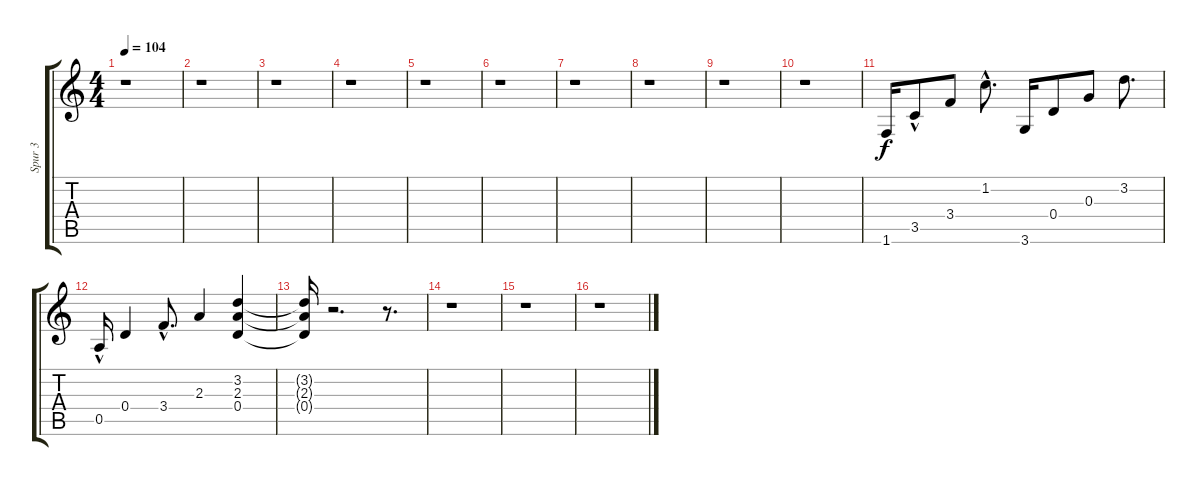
\track ("Spur 3" "Spur 3") {instrument overdrivenguitar}
\staff {score tabs}
\tuning (E4 B3 G3 D3 A2 E2) {hide}
\ts (4 4)
\tempo 104
\clef g2
\ks c
r.1{dy f instrument overdrivenguitar} |
r.1 |
r.1 |
r.1 |
r.1 |
r.1 |
r.1 |
r.1 |
r.1 |
r.1 |
1.6.16 3.5{hac}.8 3.4.8 1.2{hac}.8{d} 3.6.16 0.4.8 0.3.8 3.2.8{d} |
0.5{hac}.16 0.4.4 3.4{hac}.8{d} 2.3.4 (3.2 2.3 0.4).4 |
(3.2{t} 2.3{t} 0.4{t}).16 r.2{d} r.8{d} |
r.1 |
r.1 |
r.1
